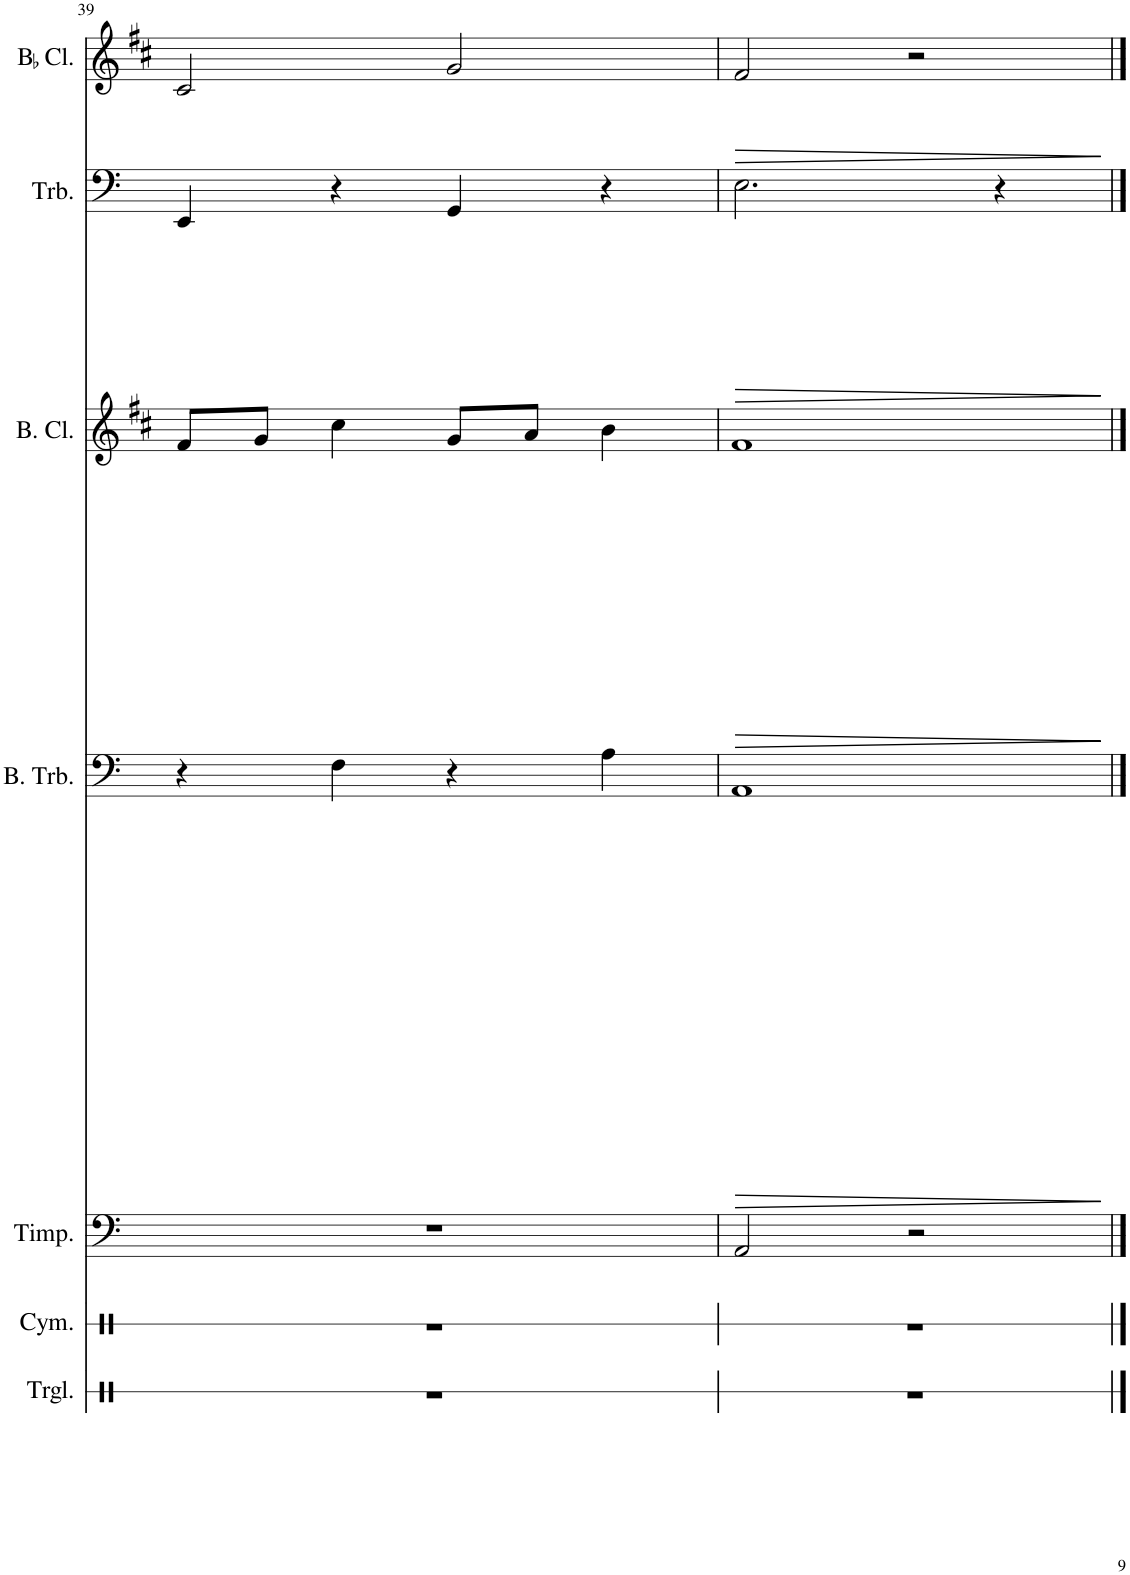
**kern	**kern	**kern	**kern	**dynam	**kern	**dynam	**kern	**dynam	**kern	**dynam
*part7	*part6	*part5	*part4	*part4	*part3	*part3	*part2	*part2	*part1	*part1
*staff7	*staff6	*staff5	*staff4	*staff4	*staff3	*staff3	*staff2	*staff2	*staff1	*staff1
*I"Triangle	*I"Cymbal	*I"Timpani	*I"Bass Trombone	*	*I"Bass Clarinet	*	*I"Trombone	*	*I"BaccidentalFlat Clarinet	*
*I'Trgl.	*I'Cym.	*I'Timp.	*I'B. Trb.	*	*I'B. Cl.	*	*I'Trb.	*	*I'BaccidentalFlat Cl.	*
!!LO:PB:g=z
*clefX	*clefX	*clefF4	*clefF4	*	*clefG2	*	*clefF4	*	*clefG2	*
*	*	*	*	*	*Trd8c14	*	*	*	*Trd1c2	*
*k[]	*k[]	*k[]	*k[]	*	*k[f#c#]	*	*k[]	*	*k[f#c#]	*
*M4/4	*M4/4	*M4/4	*M4/4	*	*M4/4	*	*M4/4	*	*M4/4	*
=39	=39	=39	=39	=39	=39	=39	=39	=39	=39	=39
1r	1r	1r	4r	.	8f#/L	.	4EE/	.	2c#/	.
.	.	.	.	.	8g/J	.	.	.	.	.
.	.	.	4F\	.	4cc#\	.	4r	.	.	.
.	.	.	4r	.	8g/L	.	4GG/	.	2g/	.
.	.	.	.	.	8a/J	.	.	.	.	.
.	.	.	4A\	.	4b\	.	4r	.	.	.
=40	=40	=40	=40	=40	=40	=40	=40	=40	=40	=40
!	!	!	!	!LO:HP:b	!	!LO:HP:b	!	!LO:HP:b	!	!LO:HP:b
1r	1r	2AA/	1AA	>	1f#	>	2.E\	>	2f#/	>
.	.	2r	.	.	.	.	.	.	2r	.
.	.	.	.	.	.	.	4r	.	.	.
.	.	.	.	]	.	]	.	]	.	]
==	==	==	==	==	==	==	==	==	==	==
*-	*-	*-	*-	*-	*-	*-	*-	*-	*-	*-
